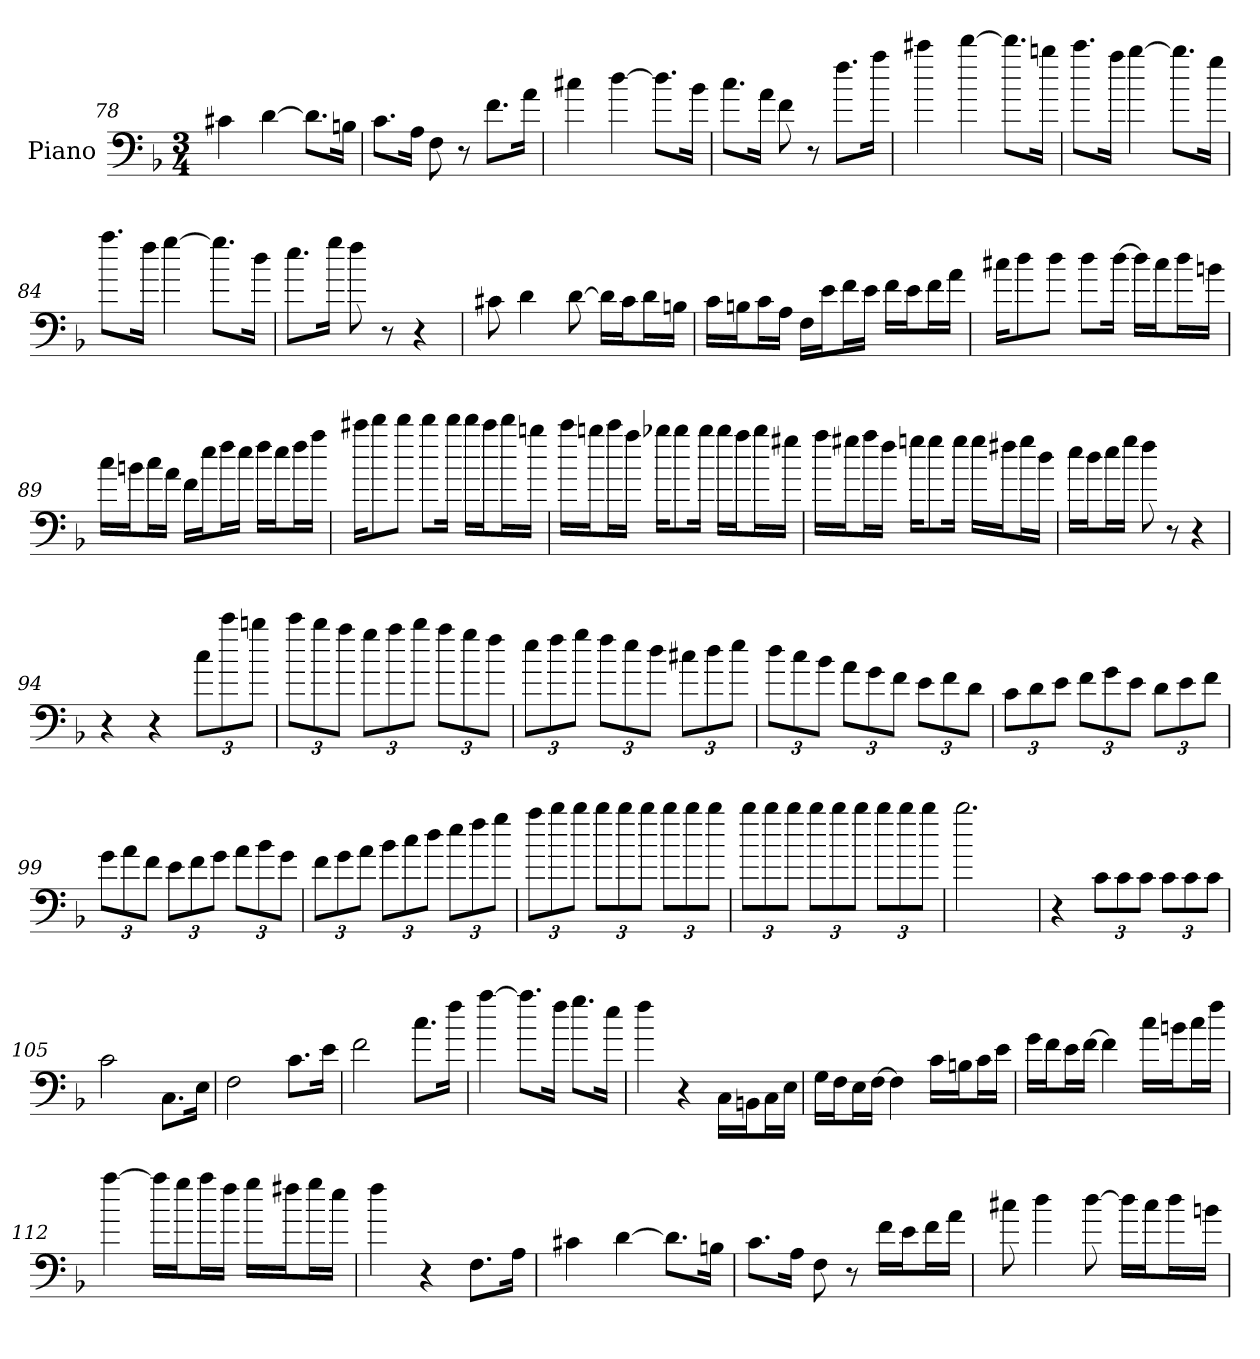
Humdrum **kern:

**kern
*part1
*staff1
*I"Piano
*I'Pno
*clefF4
*k[b-]
*F:
*M3/4
=78
4c#X
[4d
8.d\L]
16Bn\Jk
=79
8.c\L
16A\Jk
8F
8r
8.f\L
16a\Jk
=80
4cc#X
[4dd
8.dd\L]
16b-\Jk
=81
8.cc\L
16a\Jk
8f
8r
8.ff\L
16aa\Jk
=82
4ccc#X
[4ddd
8.ddd\L]
16bbn\Jk
=83
8.ccc\L
16aa\Jk
[4bb-
8.bb-\L]
16gg\Jk
=84
8.aa\L
16ff\Jk
[4gg
8.gg\L]
16dd\Jk
=85
8.ee\L
16gg\Jk
8ff
8r
4r
=86
8c#X
4d
[8d
16d\LL]
16c#\J
16d\L
16Bn\JJ
=87
16c\LL
16Bn\J
16c\L
16A\JJ
16F\LL
16e\J
16f\L
16e\JJ
16f\LL
16e\J
16f\L
16a\JJ
=88
16cc#X\KL
8dd\
8dd\J
8dd\L
[16dd\Jk
16dd\LL]
16cc#\J
16dd\L
16bn\JJ
=89
16cc\LL
16bn\J
16cc\L
16a\JJ
16f\LL
16ee\J
16ff\L
16ee\JJ
16ff\LL
16ee\J
16ff\L
16aa\JJ
=90
16ccc#X\KL
8ddd\
8ddd\J
8ddd\L
16ddd\Jk
16ddd\LL
16ccc#\J
16ddd\L
16bbn\JJ
=91
16ccc\LL
16bbn\J
16ccc\L
16aa\JJ
16bb-X\KL
8bb-\
16bb-\Jk
16bb-\LL
16aa\J
16bb-\L
16gg#X\JJ
=92
16aa\LL
16gg#X\J
16aa\L
16ff\JJ
16ggn\KL
8gg\
16gg\Jk
16gg\LL
16ff#X\J
16gg\L
16dd\JJ
=93
16ee\LL
16dd\J
16ee\L
16gg\JJ
8ff
8r
4r
=94
4r
4r
12cc\L
12ccc\
12bbn\J
=95
12ccc\L
12bb-\
12aa\J
12gg\L
12aa\
12bb-\J
12aa\L
12gg\
12ff\J
=96
12ee\L
12ff\
12gg\J
12ff\L
12ee\
12dd\J
12cc#X\L
12dd\
12ee\J
=97
12dd\L
12cc\
12b-\J
12a\L
12g\
12f\J
12e\L
12f\
12d\J
=98
12c\L
12d\
12e\J
12f\L
12g\
12e\J
12d\L
12e\
12f\J
=99
12g\L
12a\
12f\J
12e\L
12f\
12g\J
12a\L
12b-\
12g\J
=100
12f\L
12g\
12a\J
12b-\L
12cc\
12dd\J
12ee\L
12ff\
12gg\J
=101
12aa\L
12bb-\
12bb-\J
12bb-\L
12bb-\
12bb-\J
12bb-\L
12bb-\
12bb-\J
=102
12bb-\L
12bb-\
12bb-\J
12bb-\L
12bb-\
12bb-\J
12bb-\L
12bb-\
12bb-\J
=103
2.bb-
=104
4r
12c\L
12c\
12c\J
12c\L
12c\
12c\J
=105
2c
8.C\L
16E\Jk
=106
2F
8.c\L
16e\Jk
=107
2f
8.cc\L
16ff\Jk
=108
[4aa
8.aa\L]
16ff\Jk
8.gg\L
16ee\Jk
=109
4ff
4r
16C\LL
16BBn\J
16C\L
16E\JJ
=110
16G\LL
16F\J
16E\L
[16F\JJ
4F]
16c\LL
16Bn\J
16c\L
16e\JJ
=111
16g\LL
16f\J
16e\L
[16f\JJ
4f]
16cc\LL
16bn\J
16cc\L
16ff\JJ
=112
[4aa
16aa\LL]
16gg\J
16aa\L
16ff\JJ
16gg\LL
16ff#X\J
16gg\L
16ee\JJ
=113
4ff
4r
8.F\L
16A\Jk
=114
4c#X
[4d
8.d\L]
16Bn\Jk
=115
8.c\L
16A\Jk
8F
8r
16f\LL
16e\J
16f\L
16a\JJ
=116
8cc#X
4dd
[8dd
16dd\LL]
16cc#\J
16dd\L
16bn\JJ
=
*-
